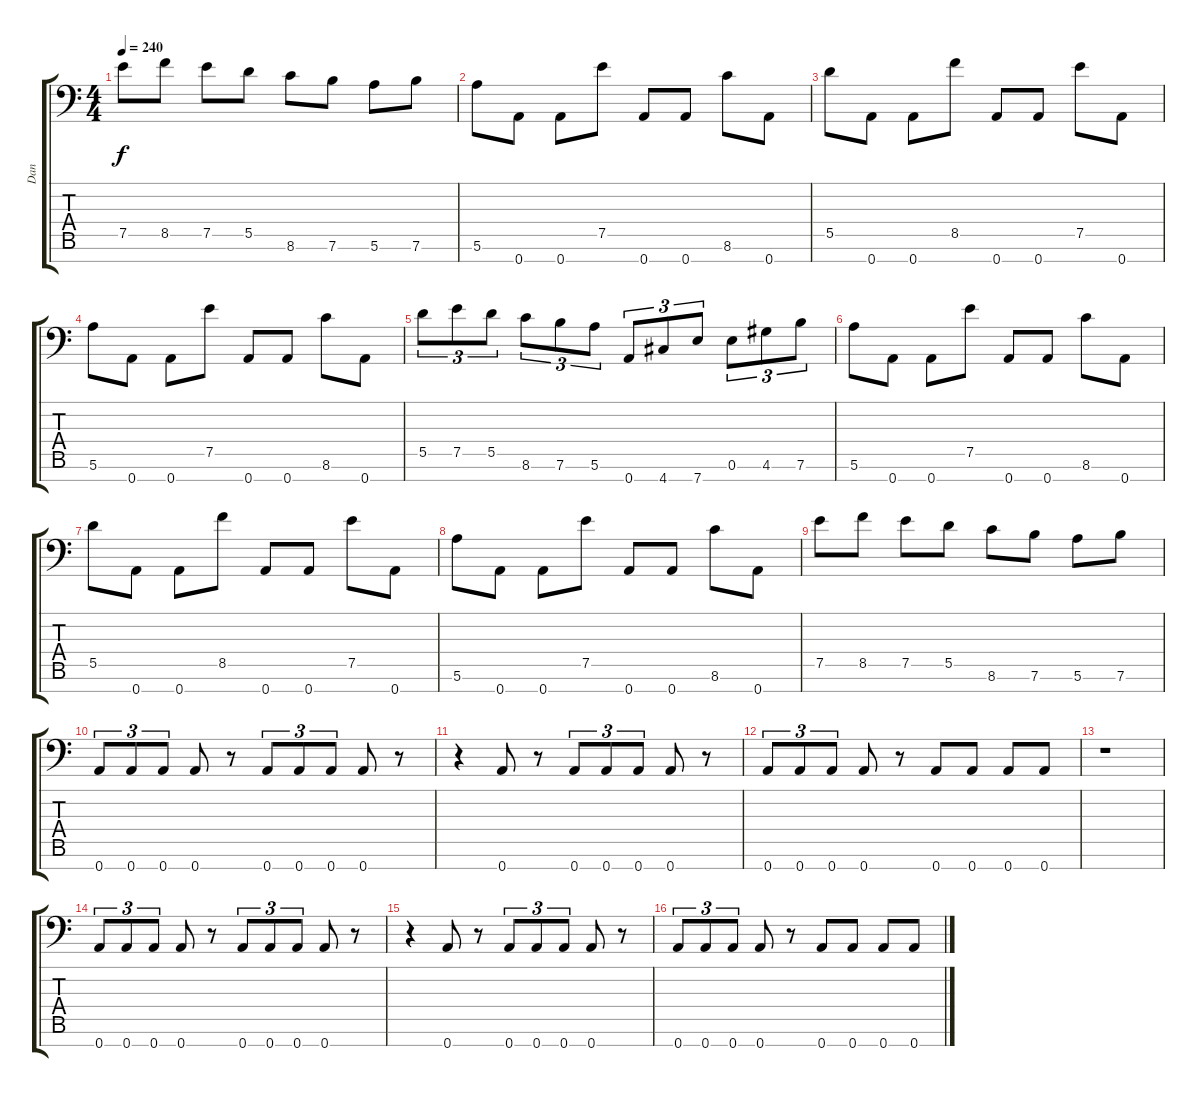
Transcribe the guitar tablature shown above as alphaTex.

\track ("Dan" "Dan") {instrument acousticguitarsteel}
\staff {score tabs}
\tuning (E4 B3 Gb3 D3 A2 E2 A1) {hide}
\ts (4 4)
\tempo 240
\clef f4
\ks aminor
7.5.8{dy f} 8.5.8 7.5.8 5.5.8 8.6.8 7.6.8 5.6.8 7.6.8 |
5.6.8 0.7.8 0.7.8 7.5.8 0.7.8 0.7.8 8.6.8 0.7.8 |
5.5.8 0.7.8 0.7.8 8.5.8 0.7.8 0.7.8 7.5.8 0.7.8 |
5.6.8 0.7.8 0.7.8 7.5.8 0.7.8 0.7.8 8.6.8 0.7.8 |
5.5.8{tu (3 2)} 7.5.8{tu (3 2)} 5.5.8{tu (3 2)} 8.6.8{tu (3 2)} 7.6.8{tu (3 2)} 5.6.8{tu (3 2)} 0.7.8{tu (3 2)} 4.7.8{tu (3 2)} 7.7.8{tu (3 2)} 0.6.8{tu (3 2)} 4.6.8{tu (3 2)} 7.6.8{tu (3 2)} |
5.6.8 0.7.8 0.7.8 7.5.8 0.7.8 0.7.8 8.6.8 0.7.8 |
5.5.8 0.7.8 0.7.8 8.5.8 0.7.8 0.7.8 7.5.8 0.7.8 |
5.6.8 0.7.8 0.7.8 7.5.8 0.7.8 0.7.8 8.6.8 0.7.8 |
7.5.8 8.5.8 7.5.8 5.5.8 8.6.8 7.6.8 5.6.8 7.6.8 |
0.7.8{tu (3 2)} 0.7.8{tu (3 2)} 0.7.8{tu (3 2)} 0.7.8 r.8 0.7.8{tu (3 2)} 0.7.8{tu (3 2)} 0.7.8{tu (3 2)} 0.7.8 r.8 |
r.4 0.7.8 r.8 0.7.8{tu (3 2)} 0.7.8{tu (3 2)} 0.7.8{tu (3 2)} 0.7.8 r.8 |
0.7.8{tu (3 2)} 0.7.8{tu (3 2)} 0.7.8{tu (3 2)} 0.7.8 r.8 0.7.8 0.7.8 0.7.8 0.7.8 |
r.1 |
0.7.8{tu (3 2)} 0.7.8{tu (3 2)} 0.7.8{tu (3 2)} 0.7.8 r.8 0.7.8{tu (3 2)} 0.7.8{tu (3 2)} 0.7.8{tu (3 2)} 0.7.8 r.8 |
r.4 0.7.8 r.8 0.7.8{tu (3 2)} 0.7.8{tu (3 2)} 0.7.8{tu (3 2)} 0.7.8 r.8 |
0.7.8{tu (3 2)} 0.7.8{tu (3 2)} 0.7.8{tu (3 2)} 0.7.8 r.8 0.7.8 0.7.8 0.7.8 0.7.8
